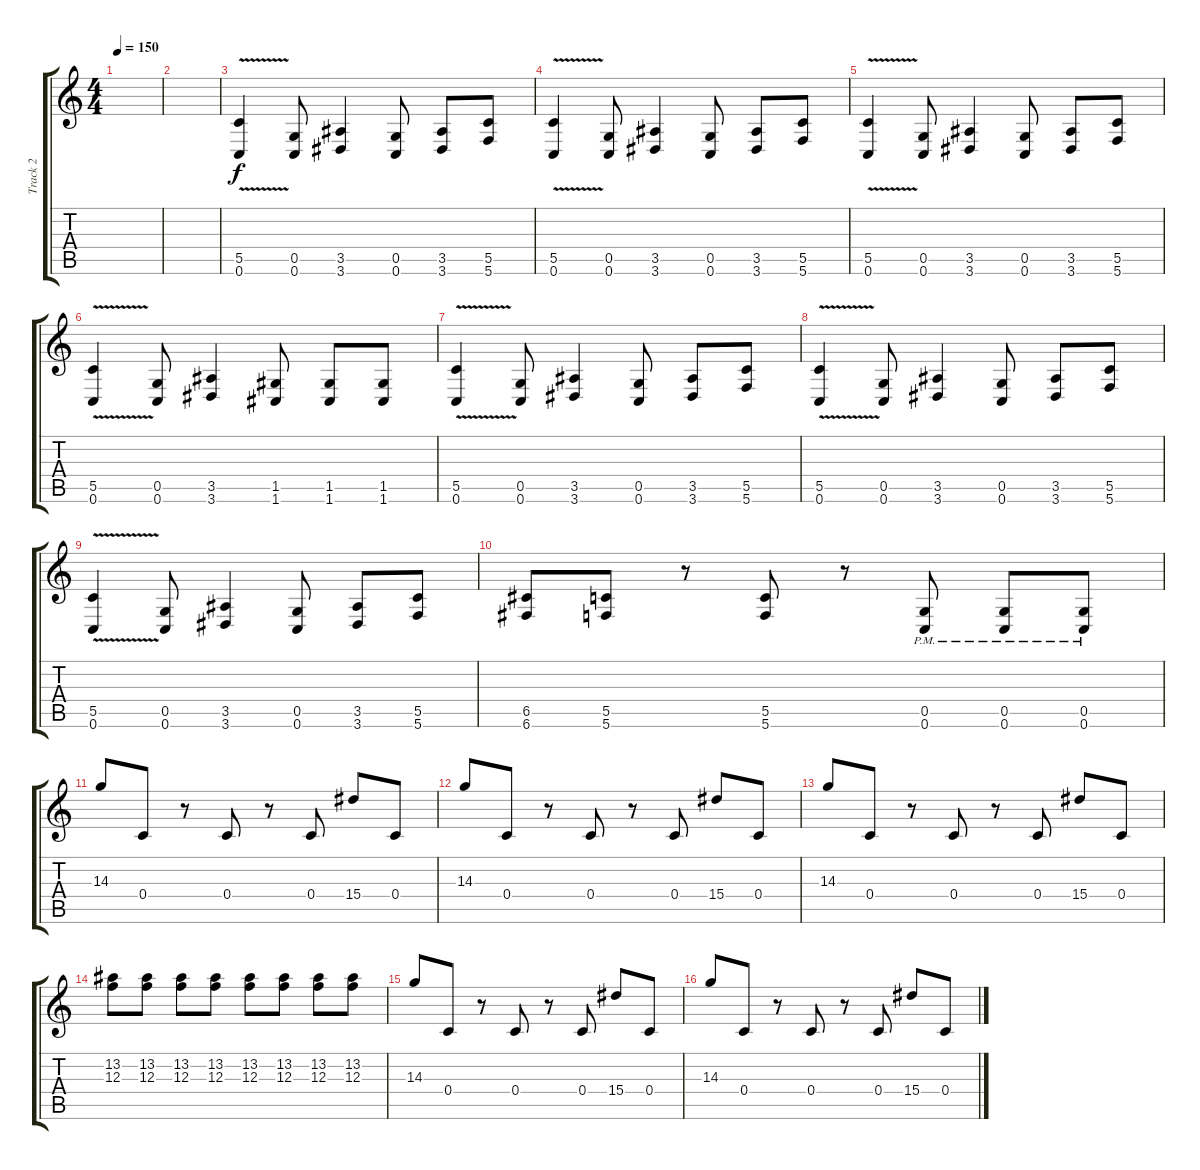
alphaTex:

\track ("Track 2" "Track 2") {instrument overdrivenguitar}
\staff {score tabs}
\tuning (D4 A3 F3 C3 G2 C2) {hide}
\ts (4 4)
\tempo 150
\clef g2
\ks c
|
|
(5.5{v} 0.6).4 (0.5 0.6).8 (3.5 3.6).4 (0.5 0.6).8 (3.5 3.6).8 (5.5 5.6).8 |
(5.5{v} 0.6).4 (0.5 0.6).8 (3.5 3.6).4 (0.5 0.6).8 (3.5 3.6).8 (5.5 5.6).8 |
(5.5{v} 0.6).4 (0.5 0.6).8 (3.5 3.6).4 (0.5 0.6).8 (3.5 3.6).8 (5.5 5.6).8 |
(5.5{v} 0.6).4 (0.5 0.6).8 (3.5 3.6).4 (1.5 1.6).8 (1.5 1.6).8 (1.5 1.6).8 |
(5.5{v} 0.6).4 (0.5 0.6).8 (3.5 3.6).4 (0.5 0.6).8 (3.5 3.6).8 (5.5 5.6).8 |
(5.5{v} 0.6).4 (0.5 0.6).8 (3.5 3.6).4 (0.5 0.6).8 (3.5 3.6).8 (5.5 5.6).8 |
(5.5{v} 0.6).4 (0.5 0.6).8 (3.5 3.6).4 (0.5 0.6).8 (3.5 3.6).8 (5.5 5.6).8 |
(6.5 6.6).8 (5.5 5.6).8 r.8 (5.5 5.6).8 r.8 (0.5{pm} 0.6{pm}).8 (0.5{pm} 0.6{pm}).8 (0.5{pm} 0.6{pm}).8 |
14.3.8 0.4.8 r.8 0.4.8 r.8 0.4.8 15.4.8 0.4.8 |
14.3.8 0.4.8 r.8 0.4.8 r.8 0.4.8 15.4.8 0.4.8 |
14.3.8 0.4.8 r.8 0.4.8 r.8 0.4.8 15.4.8 0.4.8 |
(13.2 12.3).8 (13.2 12.3).8 (13.2 12.3).8 (13.2 12.3).8 (13.2 12.3).8 (13.2 12.3).8 (13.2 12.3).8 (13.2 12.3).8 |
14.3.8 0.4.8 r.8 0.4.8 r.8 0.4.8 15.4.8 0.4.8 |
14.3.8 0.4.8 r.8 0.4.8 r.8 0.4.8 15.4.8 0.4.8
